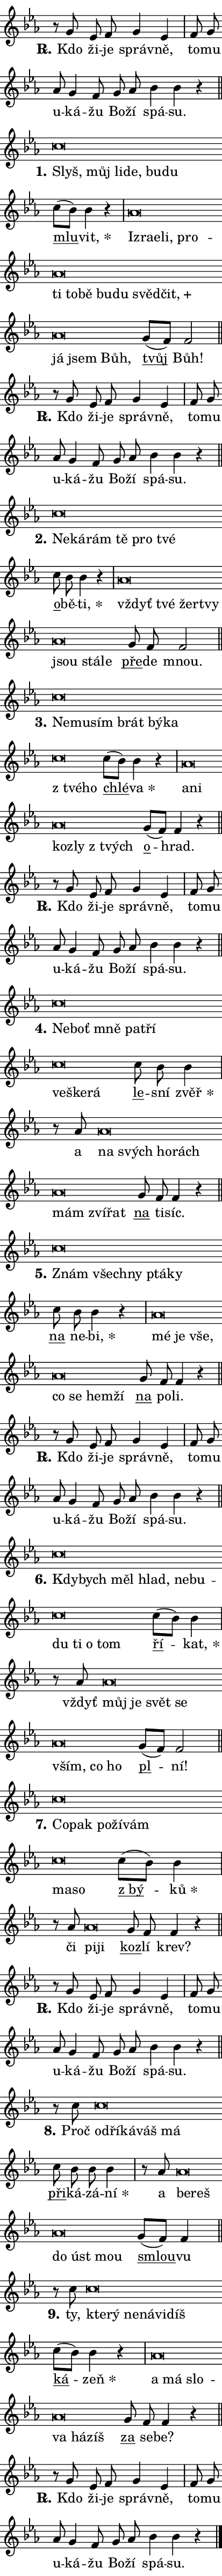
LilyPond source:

\version "2.22.1"
\header { tagline = "" }
\paper {
  indent = 0\cm
  top-margin = 0\cm
  right-margin = 0\cm
  bottom-margin = 0\cm
  left-margin = 0\cm
  paper-width = 7\cm
  page-breaking = #ly:one-page-breaking
  system-system-spacing.basic-distance = #11
  score-system-spacing.basic-distance = #11
  ragged-last = ##f
}


%% Author: Thomas Morley
%% https://lists.gnu.org/archive/html/lilypond-user/2020-05/msg00002.html
#(define (line-position grob)
"Returns position of @var[grob} in current system:
   @code{'start}, if at first time-step
   @code{'end}, if at last time-step
   @code{'middle} otherwise
"
  (let* ((col (ly:item-get-column grob))
         (ln (ly:grob-object col 'left-neighbor))
         (rn (ly:grob-object col 'right-neighbor))
         (col-to-check-left (if (ly:grob? ln) ln col))
         (col-to-check-right (if (ly:grob? rn) rn col))
         (break-dir-left
           (and
             (ly:grob-property col-to-check-left 'non-musical #f)
             (ly:item-break-dir col-to-check-left)))
         (break-dir-right
           (and
             (ly:grob-property col-to-check-right 'non-musical #f)
             (ly:item-break-dir col-to-check-right))))
        (cond ((eqv? 1 break-dir-left) 'start)
              ((eqv? -1 break-dir-right) 'end)
              (else 'middle))))

#(define (tranparent-at-line-position vctor)
  (lambda (grob)
  "Relying on @code{line-position} select the relevant enry from @var{vctor}.
Used to determine transparency,"
    (case (line-position grob)
      ((end) (not (vector-ref vctor 0)))
      ((middle) (not (vector-ref vctor 1)))
      ((start) (not (vector-ref vctor 2))))))

noteHeadBreakVisibility =
#(define-music-function (break-visibility)(vector?)
"Makes @code{NoteHead}s transparent relying on @var{break-visibility}"
#{
  \override NoteHead.transparent =
    #(tranparent-at-line-position break-visibility)
#})

#(define delete-ledgers-for-transparent-note-heads
  (lambda (grob)
    "Reads whether a @code{NoteHead} is transparent.
If so this @code{NoteHead} is removed from @code{'note-heads} from
@var{grob}, which is supposed to be @code{LedgerLineSpanner}.
As a result ledgers are not printed for this @code{NoteHead}"
    (let* ((nhds-array (ly:grob-object grob 'note-heads))
           (nhds-list
             (if (ly:grob-array? nhds-array)
                 (ly:grob-array->list nhds-array)
                 '()))
           ;; Relies on the transparent-property being done before
           ;; Staff.LedgerLineSpanner.after-line-breaking is executed.
           ;; This is fragile ...
           (to-keep
             (remove
               (lambda (nhd)
                 (ly:grob-property nhd 'transparent #f))
               nhds-list)))
      ;; TODO find a better method to iterate over grob-arrays, similiar
      ;; to filter/remove etc for lists
      ;; For now rebuilt from scratch
      (set! (ly:grob-object grob 'note-heads)  '())
      (for-each
        (lambda (nhd)
          (ly:pointer-group-interface::add-grob grob 'note-heads nhd))
        to-keep))))

hideNotes = {
  \noteHeadBreakVisibility #begin-of-line-visible
}
unHideNotes = {
  \noteHeadBreakVisibility #all-visible
}

% work-around for resetting accidentals
% https://lilypond.org/doc/v2.23/Documentation/notation/displaying-rhythms#unmetered-music
cadenzaMeasure = {
  \cadenzaOff
  \partial 1024 s1024
  \cadenzaOn
}

#(define-markup-command (accent layout props text) (markup?)
  "Underline accented syllable"
  (interpret-markup layout props
    #{\markup \override #'(offset . 4.3) \underline { #text }#}))

responsum = \markup \concat {
  "R" \hspace #-1.05 \path #0.1 #'((moveto 0 0.07) (lineto 0.9 0.8)) \hspace #0.05 "."
}

\layout {
    \context {
        \Staff
        \remove "Time_signature_engraver"
        \override LedgerLineSpanner.after-line-breaking = #delete-ledgers-for-transparent-note-heads
    }
    \context {
        \Voice {
            \override NoteHead.output-attributes = #'((class . "notehead"))
            \override Hairpin.height = #0.55
        }
    }
    \context {
        \Lyrics {
            \override StanzaNumber.output-attributes = #'((class . "stanzanumber"))
            \override LyricSpace.minimum-distance = #0.9
            \override LyricText.font-name = #"TeX Gyre Schola"
            \override LyricText.font-size = 1
            \override StanzaNumber.font-name = #"TeX Gyre Schola Bold"
            \override StanzaNumber.font-size = 1
        }
    }
}

% magnetic-lyrics.ily
%
%   written by
%     Jean Abou Samra <jean@abou-samra.fr>
%     Werner Lemberg <wl@gnu.org>
%
%   adapted by
%     Jiri Hon <jiri.hon@gmail.com>
%
% Version 2022-Apr-15

% https://www.mail-archive.com/lilypond-user@gnu.org/msg149350.html

#(define (Left_hyphen_pointer_engraver context)
   "Collect syllable-hyphen-syllable occurrences in lyrics and store
them in properties.  This engraver only looks to the left.  For
example, if the lyrics input is @code{foo -- bar}, it does the
following.

@itemize @bullet
@item
Set the @code{text} property of the @code{LyricHyphen} grob between
@q{foo} and @q{bar} to @code{foo}.

@item
Set the @code{left-hyphen} property of the @code{LyricText} grob with
text @q{foo} to the @code{LyricHyphen} grob between @q{foo} and
@q{bar}.
@end itemize

Use this auxiliary engraver in combination with the
@code{lyric-@/text::@/apply-@/magnetic-@/offset!} hook."
   (let ((hyphen #f)
         (text #f))
     (make-engraver
      (acknowledgers
       ((lyric-syllable-interface engraver grob source-engraver)
        (set! text grob)))
      (end-acknowledgers
       ((lyric-hyphen-interface engraver grob source-engraver)
        ;(when (not (grob::has-interface grob 'lyric-space-interface))
          (set! hyphen grob)));)
      ((stop-translation-timestep engraver)
       (when (and text hyphen)
         (ly:grob-set-object! text 'left-hyphen hyphen))
       (set! text #f)
       (set! hyphen #f)))))

#(define (lyric-text::apply-magnetic-offset! grob)
   "If the space between two syllables is less than the value in
property @code{LyricText@/.details@/.squash-threshold}, move the right
syllable to the left so that it gets concatenated with the left
syllable.

Use this function as a hook for
@code{LyricText@/.after-@/line-@/breaking} if the
@code{Left_@/hyphen_@/pointer_@/engraver} is active."
   (let ((hyphen (ly:grob-object grob 'left-hyphen #f)))
     (when hyphen
       (let ((left-text (ly:spanner-bound hyphen LEFT)))
         (when (grob::has-interface left-text 'lyric-syllable-interface)
           (let* ((common (ly:grob-common-refpoint grob left-text X))
                  (this-x-ext (ly:grob-extent grob common X))
                  (left-x-ext
                   (begin
                     ;; Trigger magnetism for left-text.
                     (ly:grob-property left-text 'after-line-breaking)
                     (ly:grob-extent left-text common X)))
                  ;; `delta` is the gap width between two syllables.
                  (delta (- (interval-start this-x-ext)
                            (interval-end left-x-ext)))
                  (details (ly:grob-property grob 'details))
                  (threshold (assoc-get 'squash-threshold details 0.2)))
             (when (< delta threshold)
               (let* (;; We have to manipulate the input text so that
                      ;; ligatures crossing syllable boundaries are not
                      ;; disabled.  For languages based on the Latin
                      ;; script this is essentially a beautification.
                      ;; However, for non-Western scripts it can be a
                      ;; necessity.
                      (lt (ly:grob-property left-text 'text))
                      (rt (ly:grob-property grob 'text))
                      (is-space (grob::has-interface hyphen 'lyric-space-interface))
                      (space (if is-space " " ""))
                      (space-markup (grob-interpret-markup grob " "))
                      (space-size (interval-length (ly:stencil-extent space-markup X)))
                      (extra-delta (if is-space space-size 0))
                      ;; Append new syllable.
                      (ltrt-space (if (and (string? lt) (string? rt))
                                (string-append lt space rt)
                                (make-concat-markup (list lt space rt))))
                      ;; Right-align `ltrt` to the right side.
                      (ltrt-space-markup (grob-interpret-markup
                               grob
                               (make-translate-markup
                                (cons (interval-length this-x-ext) 0)
                                (make-right-align-markup ltrt-space)))))
                 (begin
                   ;; Don't print `left-text`.
                   (ly:grob-set-property! left-text 'stencil #f)
                   ;; Set text and stencil (which holds all collected
                   ;; syllables so far) and shift it to the left.
                   (ly:grob-set-property! grob 'text ltrt-space)
                   (ly:grob-set-property! grob 'stencil ltrt-space-markup)
                   (ly:grob-translate-axis! grob (- (- delta extra-delta)) X))))))))))


#(define (lyric-hyphen::displace-bounds-first grob)
   ;; Make very sure this callback isn't triggered too early.
   (let ((left (ly:spanner-bound grob LEFT))
         (right (ly:spanner-bound grob RIGHT)))
     (ly:grob-property left 'after-line-breaking)
     (ly:grob-property right 'after-line-breaking)
     (ly:lyric-hyphen::print grob)))

squashThreshold = #0.4

\layout {
  \context {
    \Lyrics
    \consists #Left_hyphen_pointer_engraver
    \override LyricText.after-line-breaking =
      #lyric-text::apply-magnetic-offset!
    \override LyricHyphen.stencil = #lyric-hyphen::displace-bounds-first
    \override LyricText.details.squash-threshold = \squashThreshold
    \override LyricHyphen.minimum-distance = 0
    \override LyricHyphen.minimum-length = \squashThreshold
  }
}

squash = \override LyricText.details.squash-threshold = 9999
unSquash = \override LyricText.details.squash-threshold = \squashThreshold

left = \override LyricText.self-alignment-X = #LEFT
unLeft = \revert LyricText.self-alignment-X

starOffset = #(lambda (grob) 
                (let ((x_offset (ly:self-alignment-interface::aligned-on-x-parent grob)))
                  (if (= x_offset 0) 0 (+ x_offset 1.2))))

star = #(define-music-function (syllable)(string?)
"Append star separator at the end of a syllable"
#{
  \once \override LyricText.X-offset = #starOffset
  \lyricmode { \markup {
    #syllable
    \override #'((font-name . "TeX Gyre Schola Bold")) \hspace #0.2 \lower #0.65 \larger "*"
  } }
#})

starAccent = #(define-music-function (syllable)(string?)
"Append star separator at the end of a syllable and make accent"
#{
  \once \override LyricText.X-offset = #starOffset
  \lyricmode { \markup {
    \accent #syllable
    \override #'((font-name . "TeX Gyre Schola Bold")) \hspace #0.2 \lower #0.65 \larger "*"
  } }
#})

breath = #(define-music-function (syllable)(string?)
"Append breathing indicator at the end of a syllable"
#{
  \lyricmode { \markup { #syllable "+" } }
#})

optionalBreath = #(define-music-function (syllable)(string?)
"Append optional breathing indicator at the end of a syllable"
#{
  \lyricmode { \markup { #syllable "(+)" } }
#})


\score {
    <<
        \new Voice = "melody" { \cadenzaOn \key es \major \relative { r8 g' es f g4 es \cadenzaMeasure \bar "|" f8 g \bar "" as g4 f8 \bar "" g as \bar "" bes4 bes r \cadenzaMeasure \bar "||" \break }
\relative { c''\breve*1/16 \hideNotes \breve*1/16 \bar "" \breve*1/16 \bar "" \breve*1/16 \bar "" \breve*1/16 \breve*1/16 \bar "" \unHideNotes \bar "" c8[( bes)] bes4 r \cadenzaMeasure \bar "|" as\breve*1/16 \hideNotes \breve*1/16 \bar "" \breve*1/16 \bar "" \breve*1/16 \bar "" \breve*1/16 \bar "" \breve*1/16 \bar "" \breve*1/16 \bar "" \breve*1/16 \bar "" \breve*1/16 \bar "" \breve*1/16 \bar "" \breve*1/16 \bar "" \breve*1/16 \bar "" \breve*1/16 \bar "" \breve*1/16 \breve*1/16 \bar "" \unHideNotes \bar "" g8[( f)] f2 \cadenzaMeasure \bar "||" \break }
\relative { r8 g' es f g4 es \cadenzaMeasure \bar "|" f8 g \bar "" as g4 f8 \bar "" g as \bar "" bes4 bes r \cadenzaMeasure \bar "||" \break }
\relative { c''\breve*1/16 \hideNotes \breve*1/16 \bar "" \breve*1/16 \bar "" \breve*1/16 \bar "" \breve*1/16 \breve*1/16 \bar "" \unHideNotes \bar "" c8 bes bes4 r \cadenzaMeasure \bar "|" as\breve*1/16 \hideNotes \breve*1/16 \bar "" \breve*1/16 \bar "" \breve*1/16 \bar "" \breve*1/16 \bar "" \breve*1/16 \breve*1/16 \bar "" \unHideNotes \bar "" g8 f f2 \cadenzaMeasure \bar "||" \break }
\relative { c''\breve*1/16 \hideNotes \breve*1/16 \bar "" \breve*1/16 \bar "" \breve*1/16 \bar "" \breve*1/16 \bar "" \breve*1/16 \bar "" \breve*1/16 \breve*1/16 \bar "" \unHideNotes \bar "" c8[( bes)] bes4 r \cadenzaMeasure \bar "|" as\breve*1/16 \hideNotes \breve*1/16 \bar "" \breve*1/16 \bar "" \breve*1/16 \breve*1/16 \bar "" \unHideNotes \bar "" g8[( f)] f4 r \cadenzaMeasure \bar "||" \break }
\relative { r8 g' es f g4 es \cadenzaMeasure \bar "|" f8 g \bar "" as g4 f8 \bar "" g as \bar "" bes4 bes r \cadenzaMeasure \bar "||" \break }
\relative { c''\breve*1/16 \hideNotes \breve*1/16 \bar "" \breve*1/16 \bar "" \breve*1/16 \bar "" \breve*1/16 \bar "" \breve*1/16 \bar "" \breve*1/16 \breve*1/16 \bar "" \unHideNotes \bar "" c8 bes bes4 \cadenzaMeasure \bar "|" r8 as8 as\breve*1/16 \hideNotes \breve*1/16 \bar "" \breve*1/16 \bar "" \breve*1/16 \bar "" \breve*1/16 \bar "" \breve*1/16 \breve*1/16 \bar "" \unHideNotes \bar "" g8 f f4 r \cadenzaMeasure \bar "||" \break }
\relative { c''\breve*1/16 \hideNotes \breve*1/16 \bar "" \breve*1/16 \bar "" \breve*1/16 \breve*1/16 \bar "" \unHideNotes \bar "" c8 bes bes4 r \cadenzaMeasure \bar "|" as\breve*1/16 \hideNotes \breve*1/16 \bar "" \breve*1/16 \bar "" \breve*1/16 \bar "" \breve*1/16 \bar "" \breve*1/16 \breve*1/16 \bar "" \unHideNotes \bar "" g8 f f4 r \cadenzaMeasure \bar "||" \break }
\relative { r8 g' es f g4 es \cadenzaMeasure \bar "|" f8 g \bar "" as g4 f8 \bar "" g as \bar "" bes4 bes r \cadenzaMeasure \bar "||" \break }
\relative { c''\breve*1/16 \hideNotes \breve*1/16 \bar "" \breve*1/16 \bar "" \breve*1/16 \bar "" \breve*1/16 \bar "" \breve*1/16 \bar "" \breve*1/16 \bar "" \breve*1/16 \bar "" \breve*1/16 \breve*1/16 \bar "" \unHideNotes \bar "" c8[( bes)] bes4 \cadenzaMeasure \bar "|" r8 as as\breve*1/16 \hideNotes \breve*1/16 \bar "" \breve*1/16 \bar "" \breve*1/16 \bar "" \breve*1/16 \bar "" \breve*1/16 \breve*1/16 \bar "" \unHideNotes \bar "" g8[( f)] f2 \cadenzaMeasure \bar "||" \break }
\relative { c''\breve*1/16 \hideNotes \breve*1/16 \bar "" \breve*1/16 \bar "" \breve*1/16 \bar "" \breve*1/16 \bar "" \breve*1/16 \breve*1/16 \bar "" \unHideNotes \bar "" c8[( bes)] bes4 \cadenzaMeasure \bar "|" r8 as8 as\breve*1/16 \hideNotes \breve*1/16 \bar "" \unHideNotes \bar "" g8 f f4 r \cadenzaMeasure \bar "||" \break }
\relative { r8 g' es f g4 es \cadenzaMeasure \bar "|" f8 g \bar "" as g4 f8 \bar "" g as \bar "" bes4 bes r \cadenzaMeasure \bar "||" \break }
\relative { r8 c''8 c\breve*1/16 \hideNotes \breve*1/16 \bar "" \breve*1/16 \bar "" \breve*1/16 \breve*1/16 \bar "" \unHideNotes \bar "" c8 bes bes bes4 \cadenzaMeasure \bar "|" r8 as8 as\breve*1/16 \hideNotes \breve*1/16 \bar "" \breve*1/16 \bar "" \breve*1/16 \breve*1/16 \bar "" \unHideNotes \bar "" g8[( f)] f4 \cadenzaMeasure \bar "||" \break }
\relative { r8 c''8 c\breve*1/16 \hideNotes \breve*1/16 \bar "" \breve*1/16 \bar "" \breve*1/16 \bar "" \breve*1/16 \breve*1/16 \bar "" \unHideNotes \bar "" c8[( bes)] bes4 r \cadenzaMeasure \bar "|" as\breve*1/16 \hideNotes \breve*1/16 \bar "" \breve*1/16 \bar "" \breve*1/16 \bar "" \breve*1/16 \breve*1/16 \bar "" \unHideNotes \bar "" g8 f f4 r \cadenzaMeasure \bar "||" \break }
\relative { r8 g' es f g4 es \cadenzaMeasure \bar "|" f8 g \bar "" as g4 f8 \bar "" g as \bar "" bes4 bes r \cadenzaMeasure \bar "||" \break } \bar "|." }
        \new Lyrics \lyricsto "melody" { \lyricmode { \set stanza = \responsum
Kdo ži -- je správ -- ně, to -- mu u -- ká -- žu Bo -- ží spá -- su.
\set stanza = "1."
\left Slyš, \squash můj li -- de, bu -- du \unLeft \unSquash \markup \accent mlu -- \star vit, \left Iz -- \squash ra -- e -- li, pro -- ti to -- bě bu -- du svěd -- \breath "čit," já jsem Bůh, \unLeft \unSquash \markup \accent tvůj Bůh!
\set stanza = \responsum
Kdo ži -- je správ -- ně, to -- mu u -- ká -- žu Bo -- ží spá -- su.
\set stanza = "2."
\left Ne -- \squash ká -- rám tě pro tvé \unLeft \unSquash \markup \accent o -- bě -- \star ti, \left vždyť \squash tvé žer -- tvy jsou stá -- le \unLeft \unSquash \markup \accent pře -- de mnou.
\set stanza = "3."
\left Ne -- \squash mu -- sím brát bý -- ka "z tvé" -- ho \unLeft \unSquash \markup \accent chlé -- \star va \left a -- \squash ni koz -- ly "z tvých" \unLeft \unSquash \markup \accent o -- hrad.
\set stanza = \responsum
Kdo ži -- je správ -- ně, to -- mu u -- ká -- žu Bo -- ží spá -- su.
\set stanza = "4."
\left Ne -- \squash boť mně pa -- tří ve -- ške -- rá \unLeft \unSquash \markup \accent le -- sní \star zvěř a \left na \squash svých ho -- rách mám zví -- řat \unLeft \unSquash \markup \accent na ti -- síc.
\set stanza = "5."
\left Znám \squash všech -- ny ptá -- ky \unLeft \unSquash \markup \accent na ne -- \star bi, \left mé \squash je vše, co se hem -- ží \unLeft \unSquash \markup \accent na po -- li.
\set stanza = \responsum
Kdo ži -- je správ -- ně, to -- mu u -- ká -- žu Bo -- ží spá -- su.
\set stanza = "6."
\left Kdy -- \squash bych měl hlad, ne -- bu -- du ti o tom \unLeft \unSquash \markup \accent ří -- \star kat, vždyť \left můj \squash je svět se vším, co ho \unLeft \unSquash \markup \accent pl -- ní!
\set stanza = "7."
\left Co -- \squash pak po -- ží -- vám ma -- so \unLeft \unSquash \markup \accent "z bý" -- \star ků či \left pi -- \squash ji \unLeft \unSquash \markup \accent koz -- lí krev?
\set stanza = \responsum
Kdo ži -- je správ -- ně, to -- mu u -- ká -- žu Bo -- ží spá -- su.
\set stanza = "8."
Proč \left od -- \squash ří -- ká -- váš má \unLeft \unSquash \markup \accent při -- ká -- zá -- \star ní a \left be -- \squash reš do úst mou \unLeft \unSquash \markup \accent smlou -- vu
\set stanza = "9."
ty, \left kte -- \squash rý ne -- ná -- vi -- díš \unLeft \unSquash \markup \accent ká -- \star zeň \left a \squash má slo -- va há -- zíš \unLeft \unSquash \markup \accent za se -- be?
\set stanza = \responsum
Kdo ži -- je správ -- ně, to -- mu u -- ká -- žu Bo -- ží spá -- su. } }
    >>
    \layout {}
}
